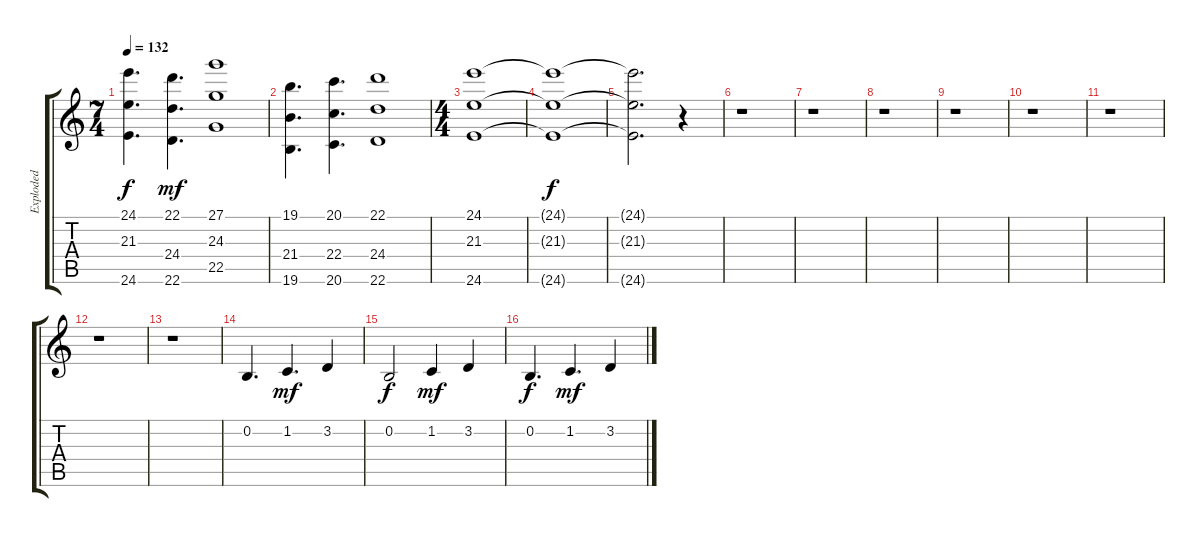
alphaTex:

\track ("Exploded" "Exploded") {instrument stringensemble1}
\staff {score tabs}
\tuning (E4 B3 G3 D3 A2 E2) {hide}
\ts (7 4)
\tempo 132
\clef g2
\ks c
(24.1{t} 21.3{t} 24.6{t}).4{d dy f} (22.1 24.4 22.6).4{d dy mf} (27.1 24.3 22.5).1 |
(19.1 21.4 19.6).4{d} (20.1 22.4 20.6).4{d} (22.1 24.4 22.6).1 |
\ts (4 4)
(24.1 21.3 24.6).1 |
(24.1{t} 21.3{t} 24.6{t}).1{dy f} |
(24.1{t} 21.3{t} 24.6{t}).2{d} r.4 |
r.1 |
r.1 |
r.1 |
r.1 |
r.1 |
r.1 |
r.1 |
r.1 |
0.2.4{d} 1.2.4{d dy mf} 3.2.4 |
0.2.2{dy f} 1.2.4{dy mf} 3.2.4 |
0.2.4{d dy f} 1.2.4{d dy mf} 3.2.4
